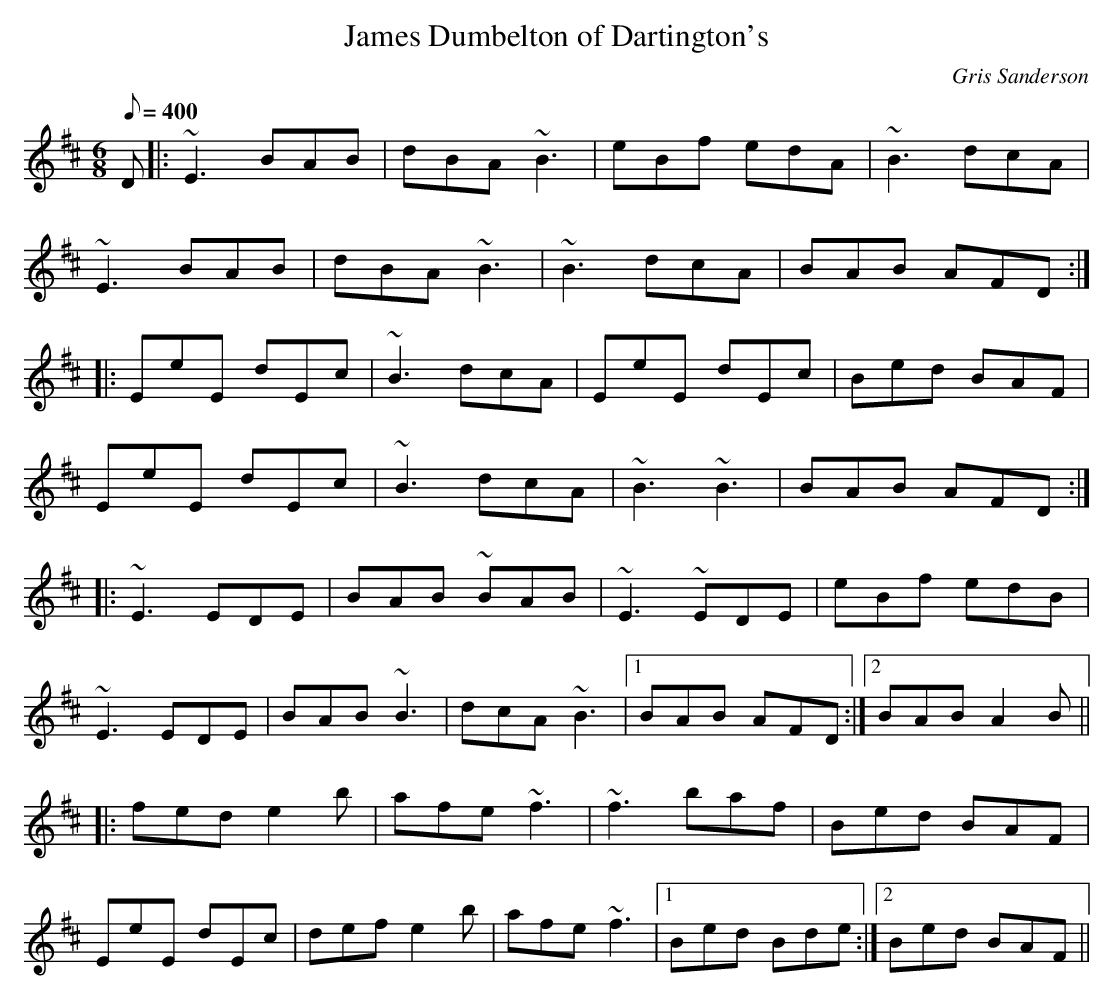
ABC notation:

X:1
T:James Dumbelton of Dartington's
M:6/8
L:1/8
C:Gris Sanderson
Q:400
K: Edor
D|:~E3BAB|dBA~B3|eBf edA|~B3dcA|
~E3BAB|dBA~B3|~B3dcA|BAB AFD:|
|:EeE dEc|~B3dcA|EeE dEc|Bed BAF|
EeE dEc|~B3dcA|~B3~B3|BAB AFD:|
|:~E3 EDE|BAB ~BAB|~E3~EDE|eBf edB|
~E3 EDE|BAB ~B3|dcA~B3|1BAB AFD:|2BABA2B||
|:fede2b|afe~f3|~f3baf|Bed BAF|
EeE dEc|defe2b|afe~f3|1Bed Bde:|2Bed BAF||
